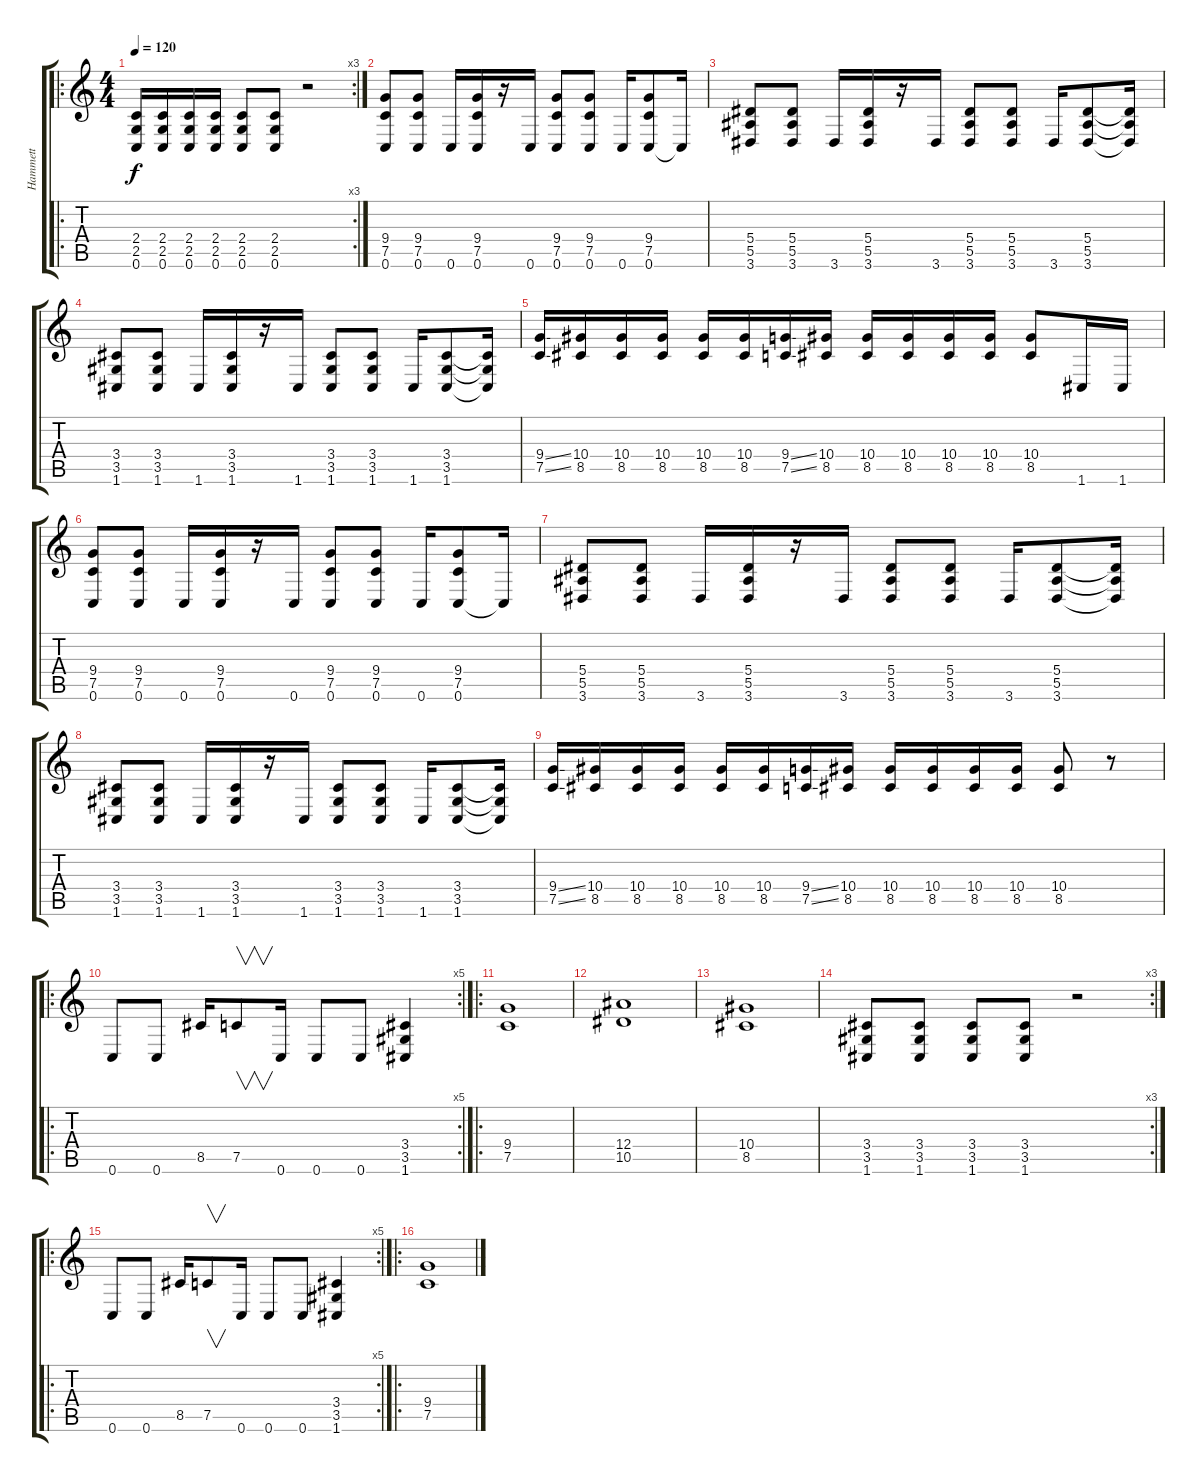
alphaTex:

\track ("Hammett" "Hammett") {instrument distortionguitar}
\staff {score tabs}
\tuning (C4 G3 Eb3 Bb2 F2 C2) {hide}
\ro
\rc 3
\ts (4 4)
\tempo 120
\clef g2
\ks c
(2.4 2.5 0.6).16{dy f} (2.4 2.5 0.6).16 (2.4 2.5 0.6).16 (2.4 2.5 0.6).16 (2.4 2.5 0.6).8 (2.4 2.5 0.6).8 r.2 |
(9.4 7.5 0.6).8 (9.4 7.5 0.6).8 0.6.16 (9.4 7.5 0.6).16 r.16 0.6.16 (9.4 7.5 0.6).8 (9.4 7.5 0.6).8 0.6.16 (9.4 7.5 0.6).8 0.6{t}.16 |
(5.4 5.5 3.6).8 (5.4 5.5 3.6).8 3.6.16 (5.4 5.5 3.6).16 r.16 3.6.16 (5.4 5.5 3.6).8 (5.4 5.5 3.6).8 3.6.16 (5.4 5.5 3.6).8 (5.4{t} 5.5{t} 3.6{t}).16 |
(3.4 3.5 1.6).8 (3.4 3.5 1.6).8 1.6.16 (3.4 3.5 1.6).16 r.16 1.6.16 (3.4 3.5 1.6).8 (3.4 3.5 1.6).8 1.6.16 (3.4 3.5 1.6).8 (3.4{t} 3.5{t} 1.6{t}).16 |
(9.4{ss} 7.5{ss}).16 (10.4 8.5).16 (10.4 8.5).16 (10.4 8.5).16 (10.4 8.5).16 (10.4 8.5).16 (9.4{ss} 7.5{ss}).16 (10.4 8.5).16 (10.4 8.5).16 (10.4 8.5).16 (10.4 8.5).16 (10.4 8.5).16 (10.4 8.5).8 1.6.16 1.6.16 |
(9.4 7.5 0.6).8 (9.4 7.5 0.6).8 0.6.16 (9.4 7.5 0.6).16 r.16 0.6.16 (9.4 7.5 0.6).8 (9.4 7.5 0.6).8 0.6.16 (9.4 7.5 0.6).8 0.6{t}.16 |
(5.4 5.5 3.6).8 (5.4 5.5 3.6).8 3.6.16 (5.4 5.5 3.6).16 r.16 3.6.16 (5.4 5.5 3.6).8 (5.4 5.5 3.6).8 3.6.16 (5.4 5.5 3.6).8 (5.4{t} 5.5{t} 3.6{t}).16 |
(3.4 3.5 1.6).8 (3.4 3.5 1.6).8 1.6.16 (3.4 3.5 1.6).16 r.16 1.6.16 (3.4 3.5 1.6).8 (3.4 3.5 1.6).8 1.6.16 (3.4 3.5 1.6).8 (3.4{t} 3.5{t} 1.6{t}).16 |
(9.4{ss} 7.5{ss}).16 (10.4 8.5).16 (10.4 8.5).16 (10.4 8.5).16 (10.4 8.5).16 (10.4 8.5).16 (9.4{ss} 7.5{ss}).16 (10.4 8.5).16 (10.4 8.5).16 (10.4 8.5).16 (10.4 8.5).16 (10.4 8.5).16 (10.4 8.5).8 r.8 |
\ro
\rc 5
0.6.8 0.6.8 8.5.16 7.5.8{v} 0.6.16 0.6.8 0.6.8 (3.4 3.5 1.6).4 |
\ro
(9.4 7.5).1 |
(12.4 10.5).1 |
(10.4 8.5).1 |
\rc 3
(3.4 3.5 1.6).8 (3.4 3.5 1.6).8 (3.4 3.5 1.6).8 (3.4 3.5 1.6).8 r.2 |
\ro
\rc 5
0.6.8 0.6.8 8.5.16 7.5.8{v} 0.6.16 0.6.8 0.6.8 (3.4 3.5 1.6).4 |
\ro
(9.4 7.5).1
